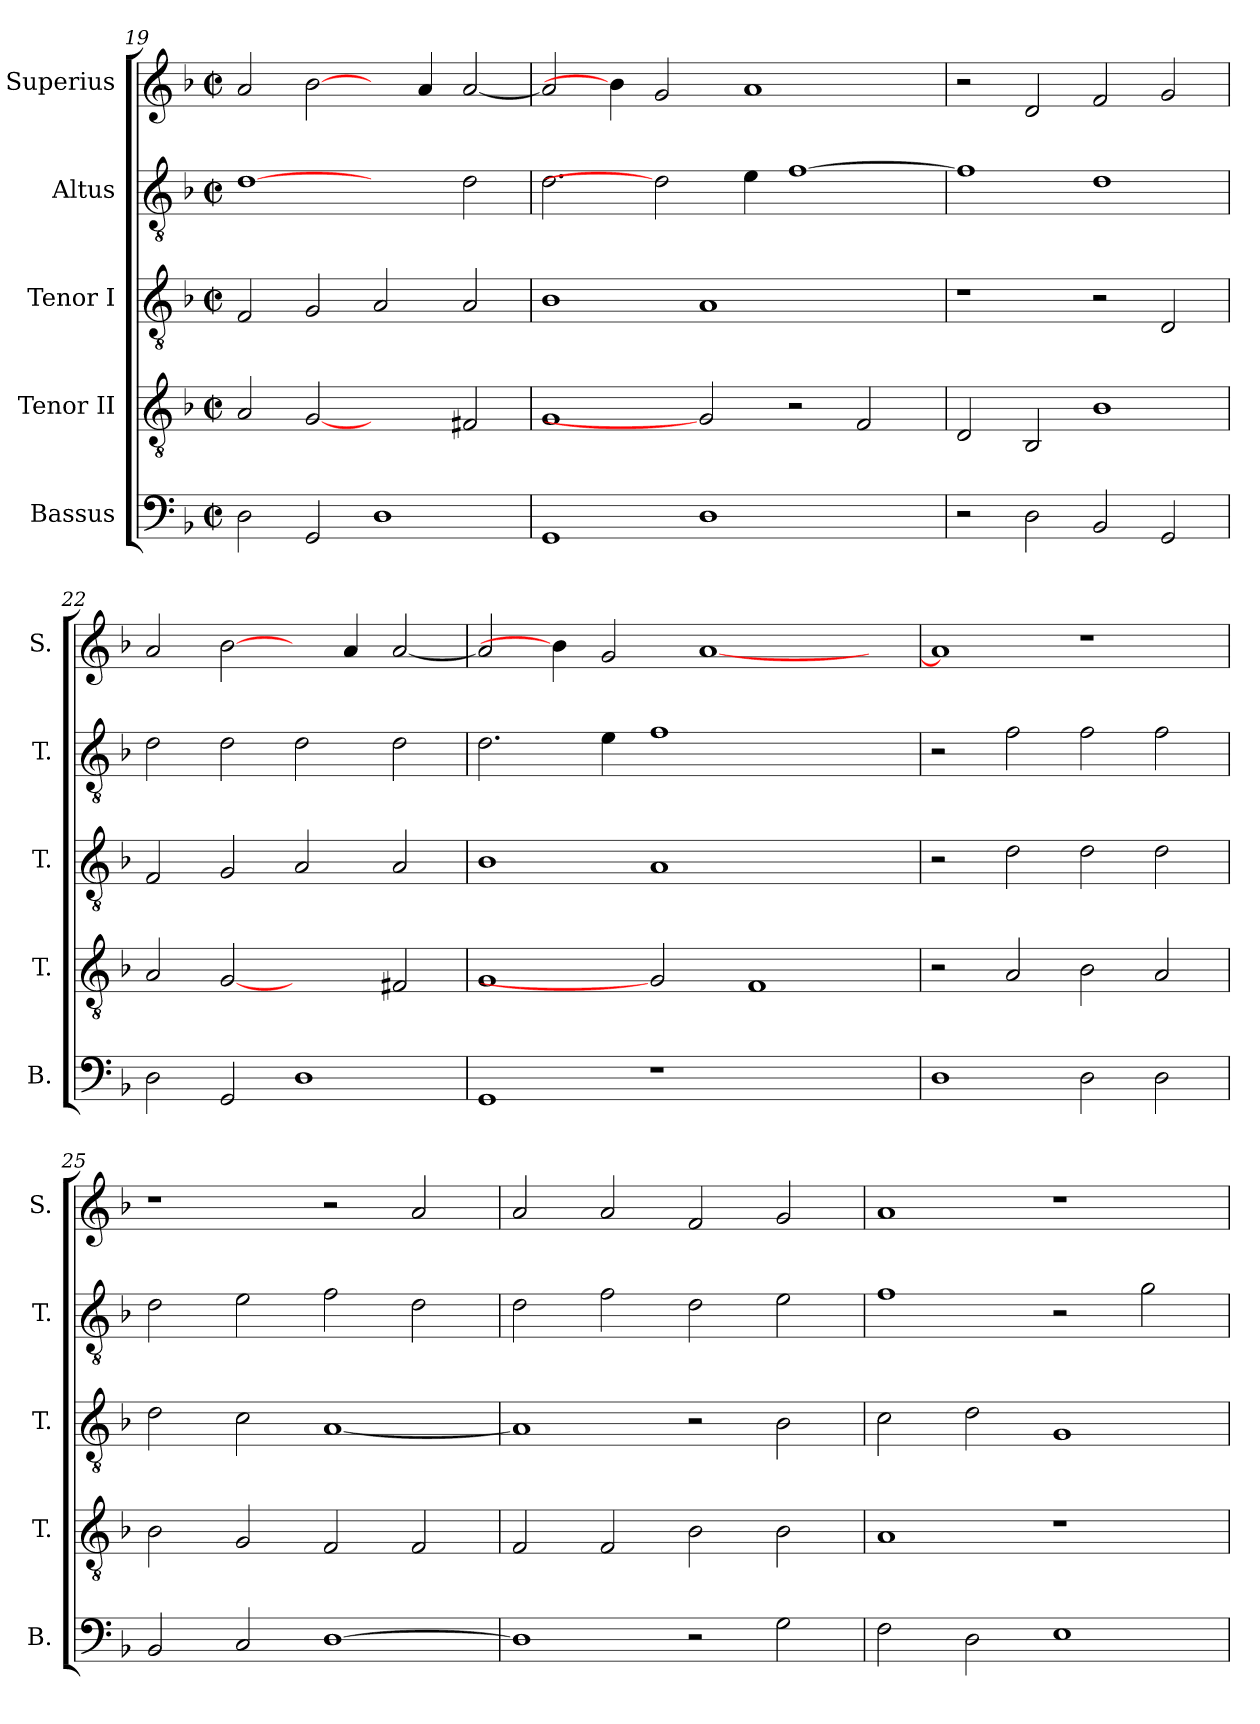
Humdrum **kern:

**kern	**kern	**kern	**kern	**kern
*part5	*part4	*part3	*part2	*part1
*staff5	*staff4	*staff3	*staff2	*staff1
*I"Bassus	*I"Tenor II	*I"Tenor I	*I"Altus	*I"Superius
*I'B.	*I'T.	*I'T.	*I'T.	*I'S.
!!LO:PB:g=z
*clefF4	*clefGv2	*clefGv2	*clefGv2	*clefG2
*	*ITrd7c12	*ITrd7c12	*ITrd7c12	*
*k[b-]	*k[b-]	*k[b-]	*k[b-]	*k[b-]
*F:	*F:	*F:	*F:	*F:
*M2/2	*M2/2	*M2/2	*M2/2	*M2/2
*met(c|)	*met(c|)	*met(c|)	*met(c|)	*met(c|)
=19	=19	=19	=19	=19
2Di\	2AAi/	2FFi/	[1Di	2ai/
2GGi/	[2GGi	2GGi/	.	[2b-i\
1Di	2ryy	2AAi/	2ryy	4ryy
.	.	.	.	4ai/
.	2FF#Xi/	2AAi/	2Di\	[<2ai/
=20	=20	=20	=20	=20
1GGi	1GGi	1BB-i	2.Di\	2ai/]
.	.	.	.	4b-i\]
.	.	.	2Di]	2gi/
1Di	2GGi]	1AAi	.	.
.	.	.	4Ei\	1ai
.	2r	.	[>1Fi	.
2ryy	2FFi/	2ryy	.	.
.	.	.	.	4ryy
=21	=21	=21	=21	=21
2r	2DDi/	1r	1Fi]	2r
2Di\	2BBB-i/	.	.	2di/
2BB-i/	1BB-i	2r	1Di	2fi/
2GGi/	.	2DDi/	.	2gi/
=22	=22	=22	=22	=22
2Di\	2AAi/	2FFi/	2Di\	2ai/
2GGi/	[2GGi	2GGi/	2Di\	[2b-i\
1Di	2ryy	2AAi/	2Di\	4ryy
.	.	.	.	4ai/
.	2FF#Xi/	2AAi/	2Di\	[<2ai/
=23	=23	=23	=23	=23
1GGi	1GGi	1BB-i	2.Di\	2ai/]
.	.	.	.	4b-i\]
.	.	.	4Ei\	2gi/
1r	2GGi]	1AAi	1Fi	.
.	.	.	.	[<1ai
.	1FFi	.	.	.
2ryy	.	2ryy	2ryy	.
.	.	.	.	4ryy
!!LO:LB:g=z
=24	=24	=24	=24	=24
1Di	2r	2r	2r	1ai]
.	2AAi/	2Di\	2Fi\	.
2Di\	2BB-i\	2Di\	2Fi\	1r
2Di\	2AAi/	2Di\	2Fi\	.
=25	=25	=25	=25	=25
2BB-i/	2BB-i\	2Di\	2Di\	1r
2Ci/	2GGi/	2Ci\	2Ei\	.
[>1Di	2FFi/	[<1AAi	2Fi\	2r
.	2FFi/	.	2Di\	2ai/
=26	=26	=26	=26	=26
1Di]	2FFi/	1AAi]	2Di\	2ai/
.	2FFi/	.	2Fi\	2ai/
2r	2BB-i\	2r	2Di\	2fi/
2Gi\	2BB-i\	2BB-i\	2Ei\	2gi/
=27	=27	=27	=27	=27
2Fi\	1AAi	2Ci\	1Fi	1ai
2Di\	.	2Di\	.	.
1Ei	1r	1GGi	2r	1r
.	.	.	2Gi\	.
=	=	=	=	=
*-	*-	*-	*-	*-
